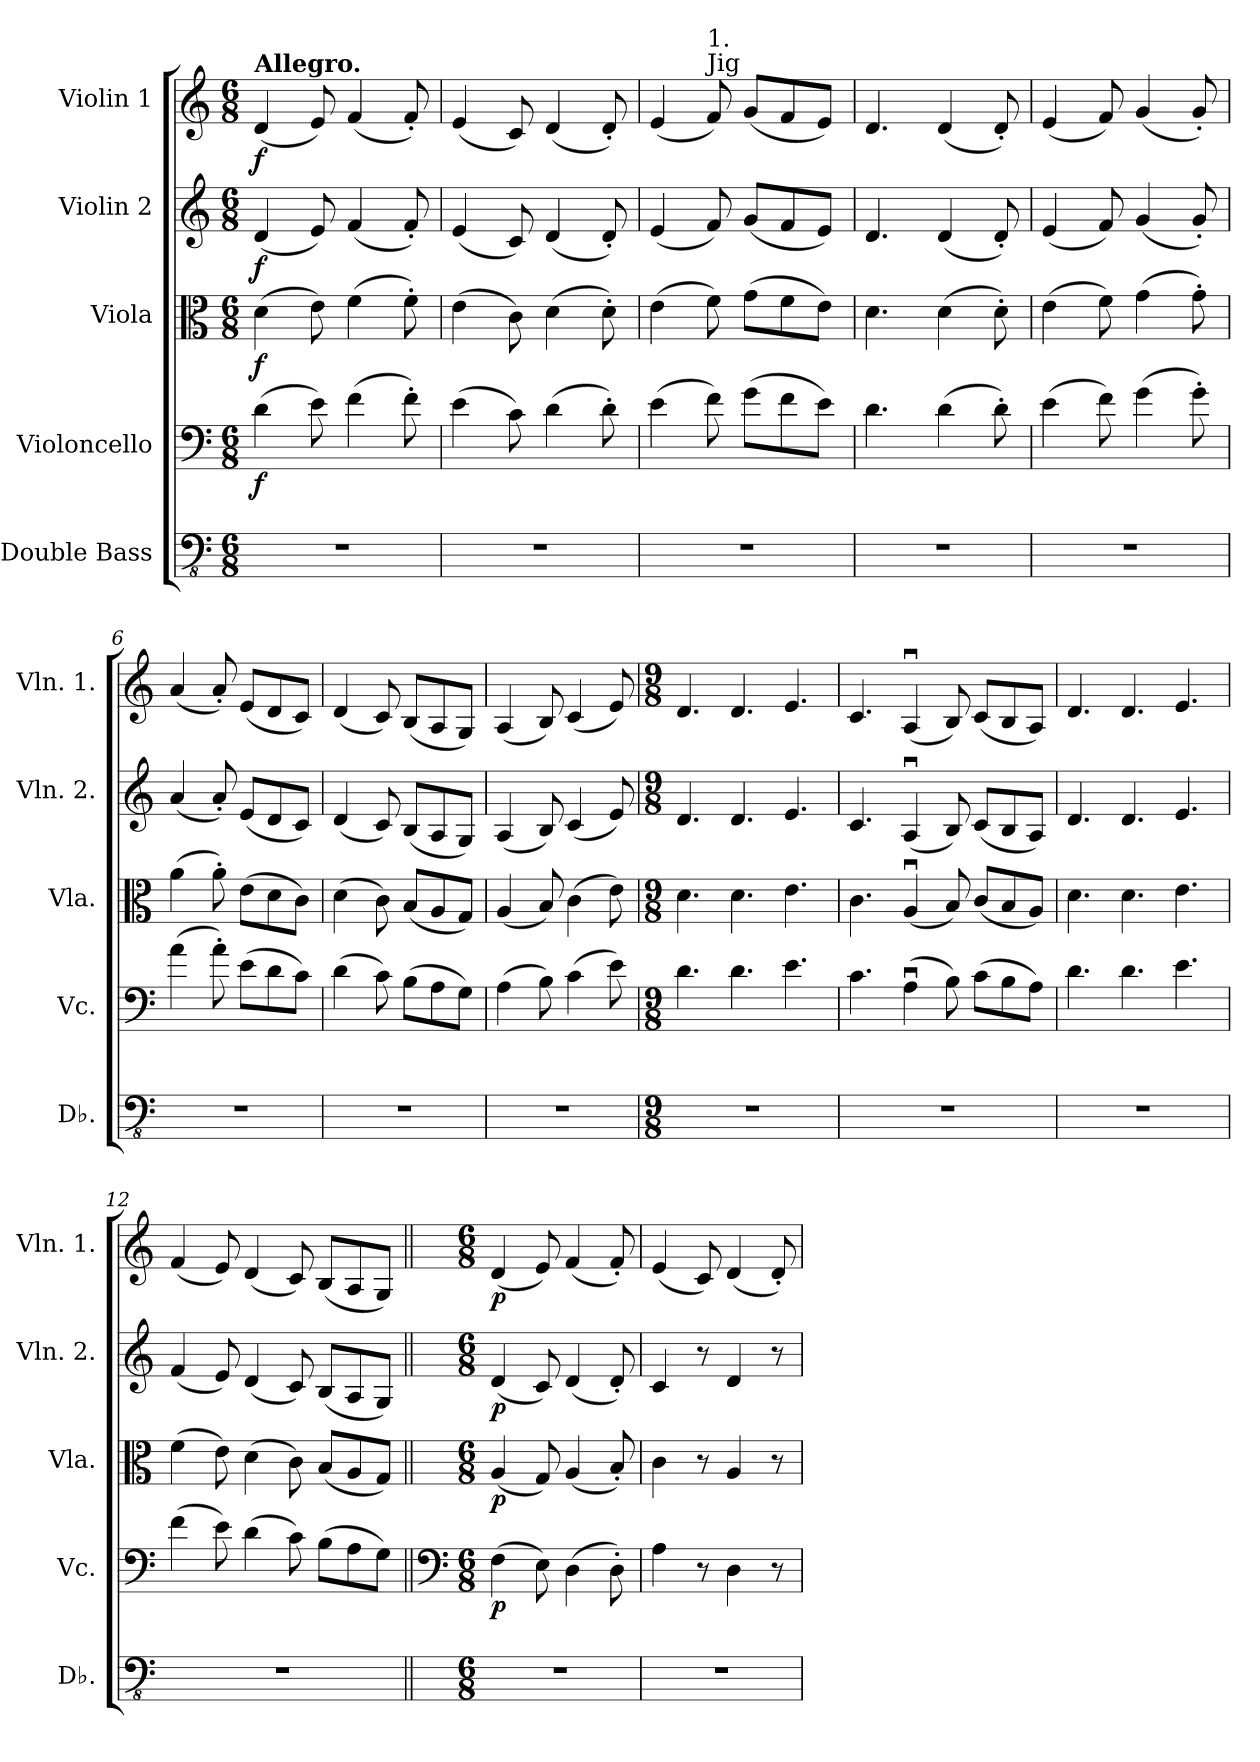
**kern	**kern	**dynam	**kern	**dynam	**kern	**dynam	**kern	**dynam
*part5	*part4	*part4	*part3	*part3	*part2	*part2	*part1	*part1
*staff5	*staff4	*staff4	*staff3	*staff3	*staff2	*staff2	*staff1	*staff1
*I"Double Bass	*I"Violoncello	*	*I"Viola	*	*I"Violin 2	*	*I"Violin 1	*
*I'Db.	*I'Vc.	*	*I'Vla.	*	*I'Vln. 2.	*	*I'Vln. 1.	*
*clefFv4	*clefF4	*	*clefC3	*	*clefG2	*	*clefG2	*
*ITrd7c12	*	*	*	*	*	*	*	*
*k[]	*k[]	*	*k[]	*	*k[]	*	*k[]	*
*M6/8	*M6/8	*	*M6/8	*	*M6/8	*	*M6/8	*
*MM220	*MM220	*	*MM220	*	*MM220	*	*MM220	*
=1	=1	=1	=1	=1	=1	=1	=1	=1
!	!	!	!	!	!	!	!LO:TX:a:B:t=Allegro.	!
!	!	!LO:DY:b	!	!LO:DY:b	!	!LO:DY:b	!	!LO:DY:b
2.r	(4d\	f	(4d\	f	(4d/	f	(4d/	f
.	8e\)	.	8e\)	.	8e/)	.	8e/)	.
.	(4f\	.	(4f\	.	(4f/	.	(4f/	.
.	8f'\)	.	8f'\)	.	8f'/)	.	8f'/)	.
=2	=2	=2	=2	=2	=2	=2	=2	=2
2.r	(4e\	.	(4e\	.	(4e/	.	(4e/	.
.	8c\)	.	8c\)	.	8c/)	.	8c/)	.
.	(4d\	.	(4d\	.	(4d/	.	(4d/	.
.	8d'\)	.	8d'\)	.	8d'/)	.	8d'/)	.
=3	=3	=3	=3	=3	=3	=3	=3	=3
2.r	(4e\	.	(4e\	.	(4e/	.	(4e/	.
!	!	!	!	!	!	!	!LO:TX:a:t=Jig	!
!	!	!	!	!	!	!	!LO:TX:a:t=1.	!
.	8f\)	.	8f\)	.	8f/)	.	8f/)	.
.	(8g\L	.	(8g\L	.	(8g/L	.	(8g/L	.
.	8f\	.	8f\	.	8f/	.	8f/	.
.	8e\J)	.	8e\J)	.	8e/J)	.	8e/J)	.
=4	=4	=4	=4	=4	=4	=4	=4	=4
2.r	4.d\	.	4.d\	.	4.d/	.	4.d/	.
.	(4d\	.	(4d\	.	(4d/	.	(4d/	.
.	8d'\)	.	8d'\)	.	8d'/)	.	8d'/)	.
=5	=5	=5	=5	=5	=5	=5	=5	=5
2.r	(4e\	.	(4e\	.	(4e/	.	(4e/	.
.	8f\)	.	8f\)	.	8f/)	.	8f/)	.
.	(4g\	.	(4g\	.	(4g/	.	(4g/	.
.	8g'\)	.	8g'\)	.	8g'/)	.	8g'/)	.
=6	=6	=6	=6	=6	=6	=6	=6	=6
2.r	(4a\	.	(4a\	.	(4a/	.	(4a/	.
.	8a'\)	.	8a'\)	.	8a'/)	.	8a'/)	.
.	(8e\L	.	(8e\L	.	(8e/L	.	(8e/L	.
.	8d\	.	8d\	.	8d/	.	8d/	.
.	8c\J)	.	8c\J)	.	8c/J)	.	8c/J)	.
!!LO:LB:g=z
=7	=7	=7	=7	=7	=7	=7	=7	=7
2.r	(4d\	.	(4d\	.	(4d/	.	(4d/	.
.	8c\)	.	8c\)	.	8c/)	.	8c/)	.
.	(8B\L	.	(8B/L	.	(8B/L	.	(8B/L	.
.	8A\	.	8A/	.	8A/	.	8A/	.
.	8G\J)	.	8G/J)	.	8G/J)	.	8G/J)	.
=8	=8	=8	=8	=8	=8	=8	=8	=8
2.r	(4A\	.	(4A/	.	(4A/	.	(4A/	.
.	8B\)	.	8B/)	.	8B/)	.	8B/)	.
.	(4c\	.	(4c\	.	(4c/	.	(4c/	.
.	8e\)	.	8e\)	.	8e/)	.	8e/)	.
=9	=9	=9	=9	=9	=9	=9	=9	=9
*M9/8	*M9/8	*	*M9/8	*	*M9/8	*	*M9/8	*
8%9r	4.d\	.	4.d\	.	4.d/	.	4.d/	.
.	4.d\	.	4.d\	.	4.d/	.	4.d/	.
.	4.e\	.	4.e\	.	4.e/	.	4.e/	.
=10	=10	=10	=10	=10	=10	=10	=10	=10
8%9r	4.c\	.	4.c\	.	4.c/	.	4.c/	.
.	(4Au\	.	(4Au/	.	(4Au/	.	(4Au/	.
.	8B\)	.	8B/)	.	8B/)	.	8B/)	.
.	(8c\L	.	(8c/L	.	(8c/L	.	(8c/L	.
.	8B\	.	8B/	.	8B/	.	8B/	.
.	8A\J)	.	8A/J)	.	8A/J)	.	8A/J)	.
=11	=11	=11	=11	=11	=11	=11	=11	=11
8%9r	4.d\	.	4.d\	.	4.d/	.	4.d/	.
.	4.d\	.	4.d\	.	4.d/	.	4.d/	.
.	4.e\	.	4.e\	.	4.e/	.	4.e/	.
=12	=12	=12	=12	=12	=12	=12	=12	=12
8%9r	(4f\	.	(4f\	.	(4f/	.	(4f/	.
.	8e\)	.	8e\)	.	8e/)	.	8e/)	.
.	(4d\	.	(4d\	.	(4d/	.	(4d/	.
.	8c\)	.	8c\)	.	8c/)	.	8c/)	.
.	(8B\L	.	(8B/L	.	(8B/L	.	(8B/L	.
.	8A\	.	8A/	.	8A/	.	8A/	.
.	8G\J)	.	8G/J)	.	8G/J)	.	8G/J)	.
!!LO:PB:g=z
=13||	=13||	=13||	=13||	=13||	=13||	=13||	=13||	=13||
*	*clefF4	*	*	*	*	*	*	*
*M6/8	*M6/8	*	*M6/8	*	*M6/8	*	*M6/8	*
!	!	!LO:DY:b	!	!LO:DY:b	!	!LO:DY:b	!	!LO:DY:b
2.r	(4F\	p	(4A/	p	(4d/	p	(4d/	p
.	8E\)	.	8G/)	.	8c/)	.	8e/)	.
.	(4D\	.	(4A/	.	(4d/	.	(4f/	.
.	8D'\)	.	8B'/)	.	8d'/)	.	8f'/)	.
=14	=14	=14	=14	=14	=14	=14	=14	=14
2.r	4A\	.	4c\	.	4c/	.	(4e/	.
.	8r	.	8r	.	8r	.	8c/)	.
.	4D\	.	4A/	.	4d/	.	(4d/	.
.	8r	.	8r	.	8r	.	8d'/)	.
=	=	=	=	=	=	=	=	=
*-	*-	*-	*-	*-	*-	*-	*-	*-
